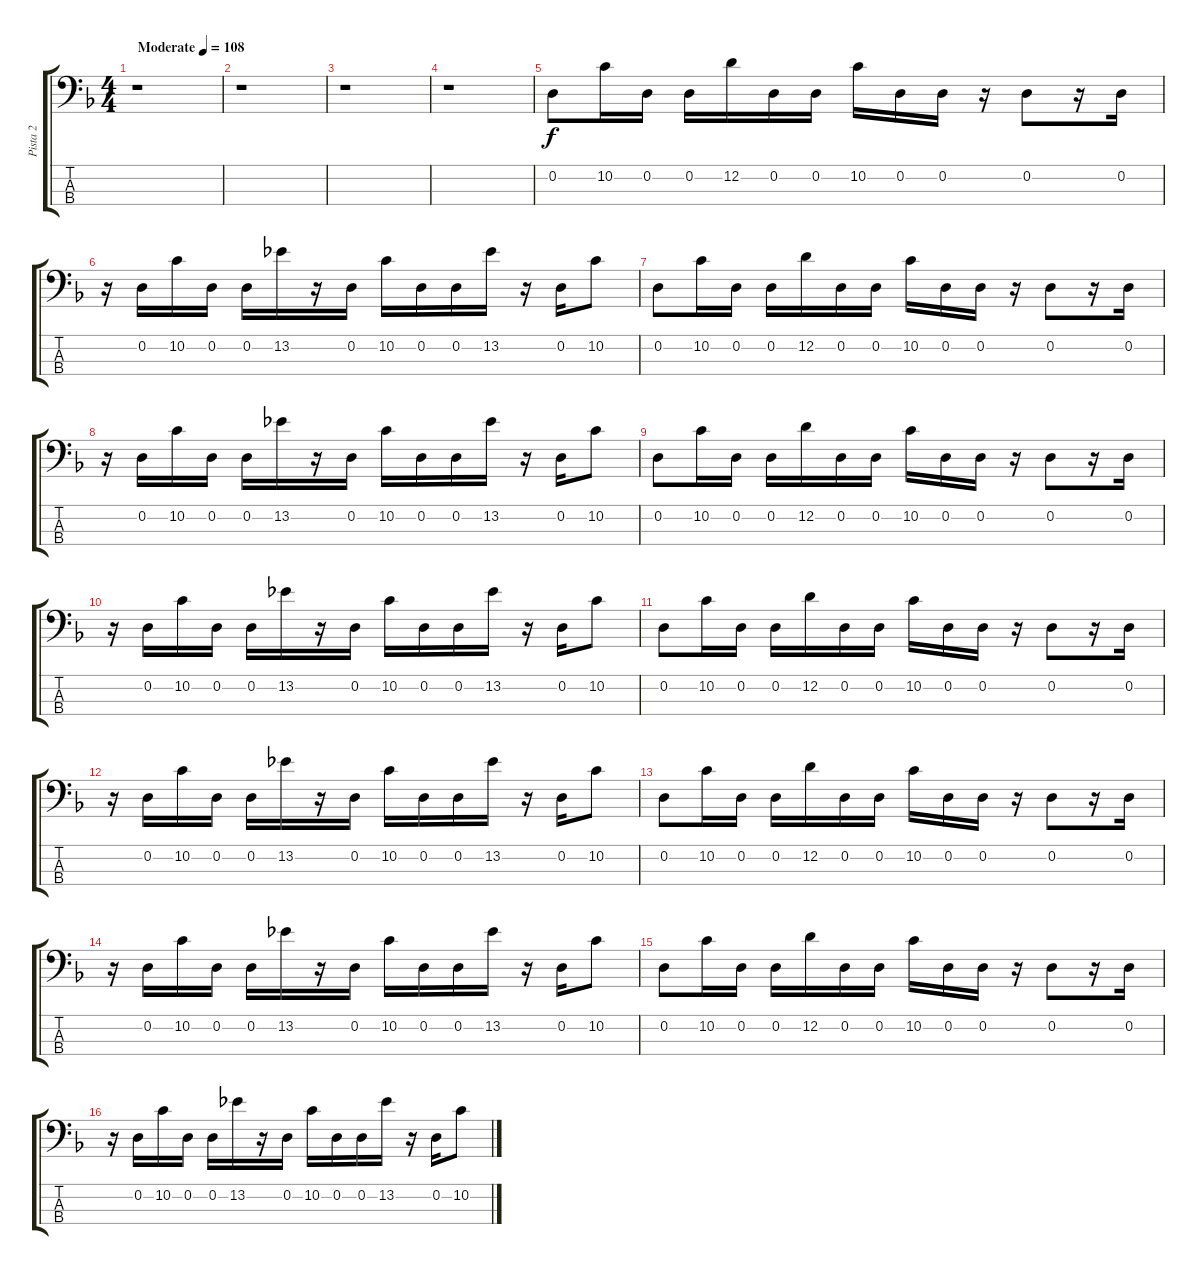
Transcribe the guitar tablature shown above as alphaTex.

\track ("Pista 2" "Pista 2") {instrument electricbassfinger}
\staff {score tabs}
\tuning (G2 D2 A1 D1) {hide}
\ts (4 4)
\tempo (108 "Moderate")
\clef f4
\ks f
r.1{dy f instrument electricbassfinger} |
r.1 |
r.1 |
r.1 |
0.2.8 10.2.16 0.2.16 0.2.16 12.2.16 0.2.16 0.2.16 10.2.16 0.2.16 0.2.16 r.16 0.2.8 r.16 0.2.16 |
r.16 0.2.16 10.2.16 0.2.16 0.2.16 13.2.16 r.16 0.2.16 10.2.16 0.2.16 0.2.16 13.2.16 r.16 0.2.16 10.2.8 |
0.2.8 10.2.16 0.2.16 0.2.16 12.2.16 0.2.16 0.2.16 10.2.16 0.2.16 0.2.16 r.16 0.2.8 r.16 0.2.16 |
r.16 0.2.16 10.2.16 0.2.16 0.2.16 13.2.16 r.16 0.2.16 10.2.16 0.2.16 0.2.16 13.2.16 r.16 0.2.16 10.2.8 |
0.2.8 10.2.16 0.2.16 0.2.16 12.2.16 0.2.16 0.2.16 10.2.16 0.2.16 0.2.16 r.16 0.2.8 r.16 0.2.16 |
r.16 0.2.16 10.2.16 0.2.16 0.2.16 13.2.16 r.16 0.2.16 10.2.16 0.2.16 0.2.16 13.2.16 r.16 0.2.16 10.2.8 |
0.2.8 10.2.16 0.2.16 0.2.16 12.2.16 0.2.16 0.2.16 10.2.16 0.2.16 0.2.16 r.16 0.2.8 r.16 0.2.16 |
r.16 0.2.16 10.2.16 0.2.16 0.2.16 13.2.16 r.16 0.2.16 10.2.16 0.2.16 0.2.16 13.2.16 r.16 0.2.16 10.2.8 |
0.2.8 10.2.16 0.2.16 0.2.16 12.2.16 0.2.16 0.2.16 10.2.16 0.2.16 0.2.16 r.16 0.2.8 r.16 0.2.16 |
r.16 0.2.16 10.2.16 0.2.16 0.2.16 13.2.16 r.16 0.2.16 10.2.16 0.2.16 0.2.16 13.2.16 r.16 0.2.16 10.2.8 |
0.2.8 10.2.16 0.2.16 0.2.16 12.2.16 0.2.16 0.2.16 10.2.16 0.2.16 0.2.16 r.16 0.2.8 r.16 0.2.16 |
r.16 0.2.16 10.2.16 0.2.16 0.2.16 13.2.16 r.16 0.2.16 10.2.16 0.2.16 0.2.16 13.2.16 r.16 0.2.16 10.2.8
